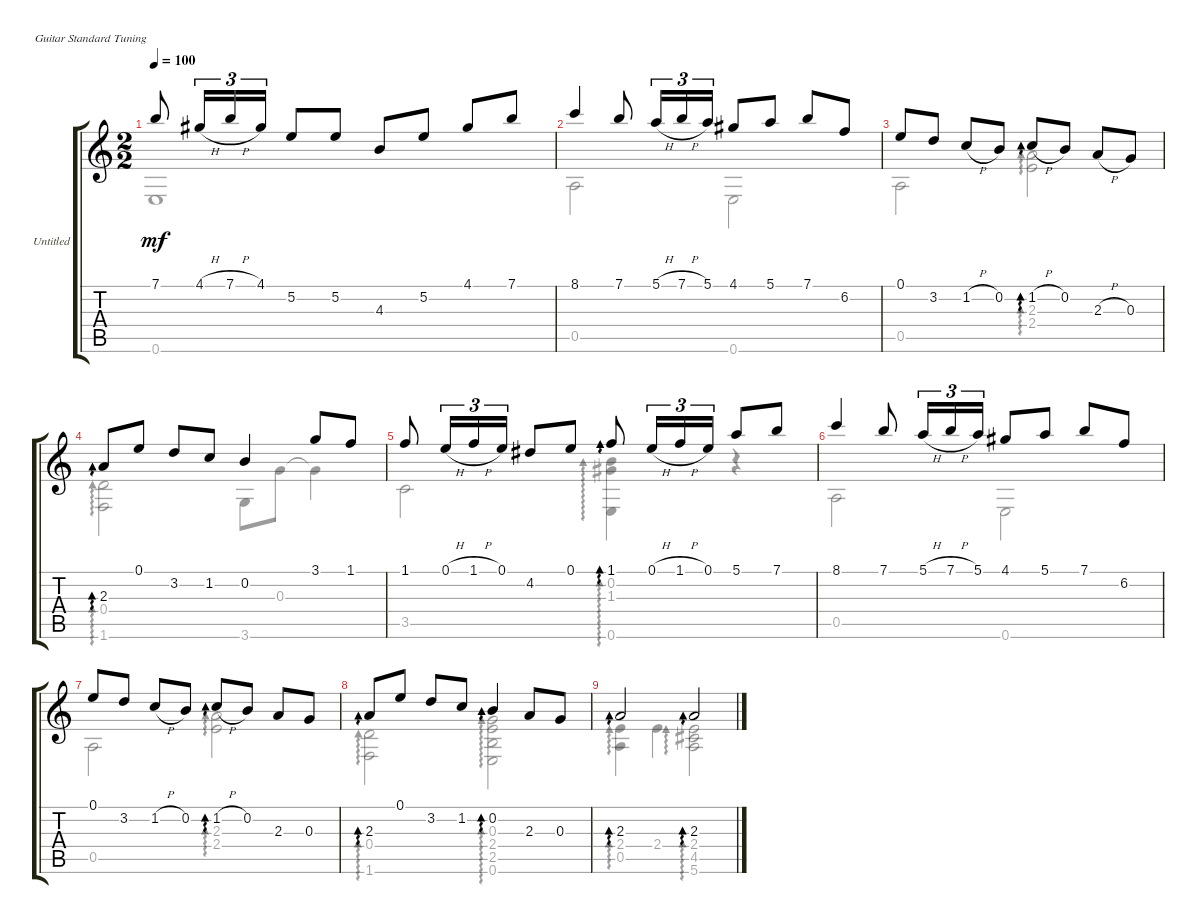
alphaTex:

\bracketExtendMode groupsimilarinstruments
\firstSystemTrackNameOrientation horizontal
\otherSystemsTrackNameOrientation horizontal
\track ("Untitled" "Untitled") {instrument acousticguitarnylon}
\staff {score tabs}
\tuning (E4 B3 G3 D3 A2 E2)
\voice
\ts (2 2)
\tempo 100
\clef g2
\ks aminor
7.1.8{dy mf} 4.1{h}.16{tu (3 2)} 7.1{h}.16{tu (3 2)} 4.1.16{tu (3 2)} 5.2.8 5.2.8 4.3.8 5.2.8 4.1.8 7.1.8 |
8.1.4 7.1.8 5.1{h}.16{tu (3 2)} 7.1{h}.16{tu (3 2)} 5.1.16{tu (3 2)} 4.1.8 5.1.8 7.1.8 6.2.8 |
0.1.8 3.2.8 1.2{h}.8 0.2.8 1.2{h}.8{ad 0} 0.2.8 2.3{h}.8 0.3.8 |
2.3.8{ad 0} 0.1.8 3.2.8 1.2.8 0.2.4 3.1.8 1.1.8 |
1.1.8 0.1{h}.16{tu (3 2)} 1.1{h}.16{tu (3 2)} 0.1.16{tu (3 2)} 4.2.8 0.1.8 1.1.8{ad 0} 0.1{h}.16{tu (3 2)} 1.1{h}.16{tu (3 2)} 0.1.16{tu (3 2)} 5.1.8 7.1.8 |
8.1.4 7.1.8 5.1{h}.16{tu (3 2)} 7.1{h}.16{tu (3 2)} 5.1.16{tu (3 2)} 4.1.8 5.1.8 7.1.8 6.2.8 |
0.1.8 3.2.8 1.2{h}.8 0.2.8 1.2{h}.8{ad 0} 0.2.8 2.3.8 0.3.8 |
2.3.8{ad 0} 0.1.8 3.2.8 1.2.8 0.2.4{ad 0} 2.3.8 0.3.8 |
2.3.2{ad 0} 2.3.2{ad 0}
\voice
\clef g2
\ottava regular
\simile none
\ks aminor
0.6.1{dy mf} |
0.5.2 0.6.2 |
0.5.2 (2.3 2.4).2{ad 0} |
(0.4 1.6).2{ad 0} 3.6.8 0.3.8 0.3{t}.4 |
3.5.2 (0.2 1.3 0.6).4{ad 0} r.4 |
0.5.2 0.6.2 |
0.5.2 (2.3 2.4).2{ad 0} |
(0.4 1.6).2{ad 0} (0.3 2.4 2.5 0.6).2{ad 0} |
(2.4 0.5).4{ad 0} 2.4.4 (2.4 4.5 5.6).2{ad 0}
